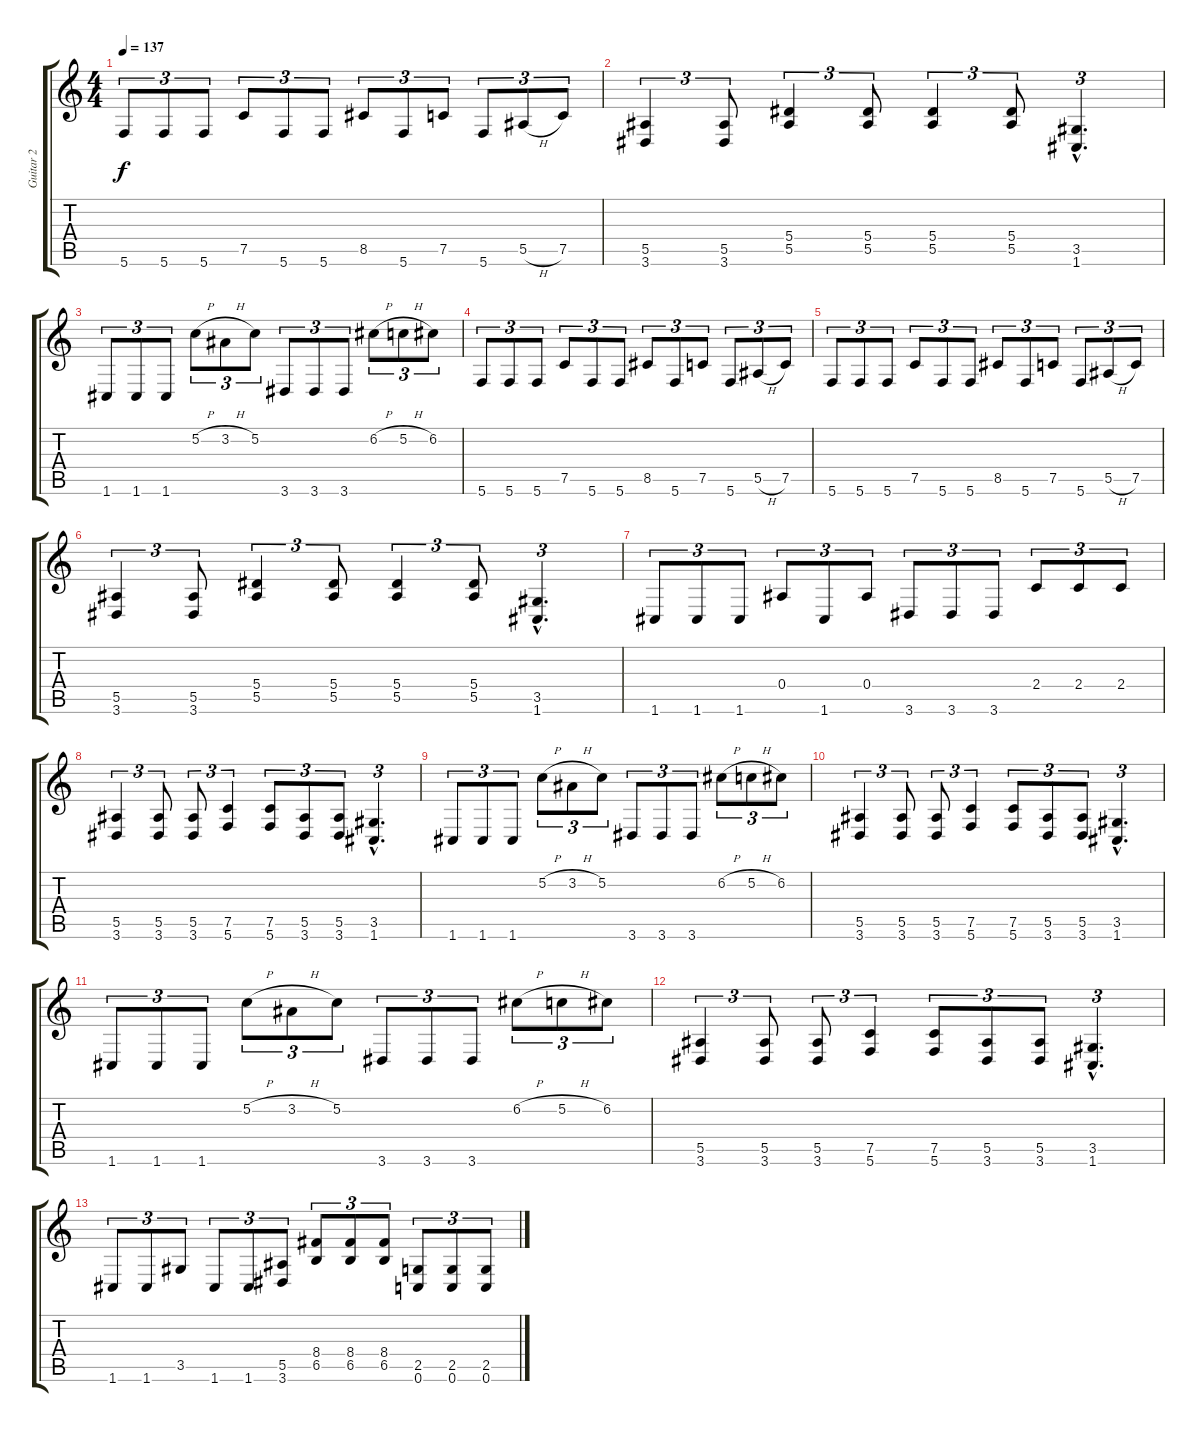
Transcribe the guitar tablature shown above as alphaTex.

\track ("Guitar 2" "Guitar 2") {instrument distortionguitar}
\staff {score tabs}
\tuning (C4 G3 Eb3 Bb2 F2 C2) {hide}
\ts (4 4)
\tempo 137
\clef g2
\ks c
5.6.8{tu (3 2) dy f} 5.6.8{tu (3 2)} 5.6.8{tu (3 2)} 7.5.8{tu (3 2)} 5.6.8{tu (3 2)} 5.6.8{tu (3 2)} 8.5.8{tu (3 2)} 5.6.8{tu (3 2)} 7.5.8{tu (3 2)} 5.6.8{tu (3 2)} 5.5{h}.8{tu (3 2)} 7.5.8{tu (3 2)} |
(5.5 3.6).4{tu (3 2)} (5.5 3.6).8{tu (3 2)} (5.4 5.5).4{tu (3 2)} (5.4 5.5).8{tu (3 2)} (5.4 5.5).4{tu (3 2)} (5.4 5.5).8{tu (3 2)} (3.5{hac} 1.6{hac}).4{d tu (3 2)} |
1.6.8{tu (3 2)} 1.6.8{tu (3 2)} 1.6.8{tu (3 2)} 5.2{h}.8{tu (3 2)} 3.2{h}.8{tu (3 2)} 5.2.8{tu (3 2)} 3.6.8{tu (3 2)} 3.6.8{tu (3 2)} 3.6.8{tu (3 2)} 6.2{h}.8{tu (3 2)} 5.2{h}.8{tu (3 2)} 6.2.8{tu (3 2)} |
5.6.8{tu (3 2)} 5.6.8{tu (3 2)} 5.6.8{tu (3 2)} 7.5.8{tu (3 2)} 5.6.8{tu (3 2)} 5.6.8{tu (3 2)} 8.5.8{tu (3 2)} 5.6.8{tu (3 2)} 7.5.8{tu (3 2)} 5.6.8{tu (3 2)} 5.5{h}.8{tu (3 2)} 7.5.8{tu (3 2)} |
5.6.8{tu (3 2)} 5.6.8{tu (3 2)} 5.6.8{tu (3 2)} 7.5.8{tu (3 2)} 5.6.8{tu (3 2)} 5.6.8{tu (3 2)} 8.5.8{tu (3 2)} 5.6.8{tu (3 2)} 7.5.8{tu (3 2)} 5.6.8{tu (3 2)} 5.5{h}.8{tu (3 2)} 7.5.8{tu (3 2)} |
(5.5 3.6).4{tu (3 2)} (5.5 3.6).8{tu (3 2)} (5.4 5.5).4{tu (3 2)} (5.4 5.5).8{tu (3 2)} (5.4 5.5).4{tu (3 2)} (5.4 5.5).8{tu (3 2)} (3.5{hac} 1.6{hac}).4{d tu (3 2)} |
1.6.8{tu (3 2)} 1.6.8{tu (3 2)} 1.6.8{tu (3 2)} 0.4.8{tu (3 2)} 1.6.8{tu (3 2)} 0.4.8{tu (3 2)} 3.6.8{tu (3 2)} 3.6.8{tu (3 2)} 3.6.8{tu (3 2)} 2.4.8{tu (3 2)} 2.4.8{tu (3 2)} 2.4.8{tu (3 2)} |
\section ("" "")
(5.5 3.6).4{tu (3 2)} (5.5 3.6).8{tu (3 2)} (5.5 3.6).8{tu (3 2)} (7.5 5.6).4{tu (3 2)} (7.5 5.6).8{tu (3 2)} (5.5 3.6).8{tu (3 2)} (5.5 3.6).8{tu (3 2)} (3.5{hac} 1.6{hac}).4{d tu (3 2)} |
1.6.8{tu (3 2)} 1.6.8{tu (3 2)} 1.6.8{tu (3 2)} 5.2{h}.8{tu (3 2)} 3.2{h}.8{tu (3 2)} 5.2.8{tu (3 2)} 3.6.8{tu (3 2)} 3.6.8{tu (3 2)} 3.6.8{tu (3 2)} 6.2{h}.8{tu (3 2)} 5.2{h}.8{tu (3 2)} 6.2.8{tu (3 2)} |
(5.5 3.6).4{tu (3 2)} (5.5 3.6).8{tu (3 2)} (5.5 3.6).8{tu (3 2)} (7.5 5.6).4{tu (3 2)} (7.5 5.6).8{tu (3 2)} (5.5 3.6).8{tu (3 2)} (5.5 3.6).8{tu (3 2)} (3.5{hac} 1.6{hac}).4{d tu (3 2)} |
1.6.8{tu (3 2)} 1.6.8{tu (3 2)} 1.6.8{tu (3 2)} 5.2{h}.8{tu (3 2)} 3.2{h}.8{tu (3 2)} 5.2.8{tu (3 2)} 3.6.8{tu (3 2)} 3.6.8{tu (3 2)} 3.6.8{tu (3 2)} 6.2{h}.8{tu (3 2)} 5.2{h}.8{tu (3 2)} 6.2.8{tu (3 2)} |
(5.5 3.6).4{tu (3 2)} (5.5 3.6).8{tu (3 2)} (5.5 3.6).8{tu (3 2)} (7.5 5.6).4{tu (3 2)} (7.5 5.6).8{tu (3 2)} (5.5 3.6).8{tu (3 2)} (5.5 3.6).8{tu (3 2)} (3.5{hac} 1.6{hac}).4{d tu (3 2)} |
1.6.8{tu (3 2)} 1.6.8{tu (3 2)} 3.5.8{tu (3 2)} 1.6.8{tu (3 2)} 1.6.8{tu (3 2)} (5.5 3.6).8{tu (3 2)} (8.4 6.5).8{tu (3 2)} (8.4 6.5).8{tu (3 2)} (8.4 6.5).8{tu (3 2)} (2.5 0.6).8{tu (3 2)} (2.5 0.6).8{tu (3 2)} (2.5 0.6).8{tu (3 2)}
